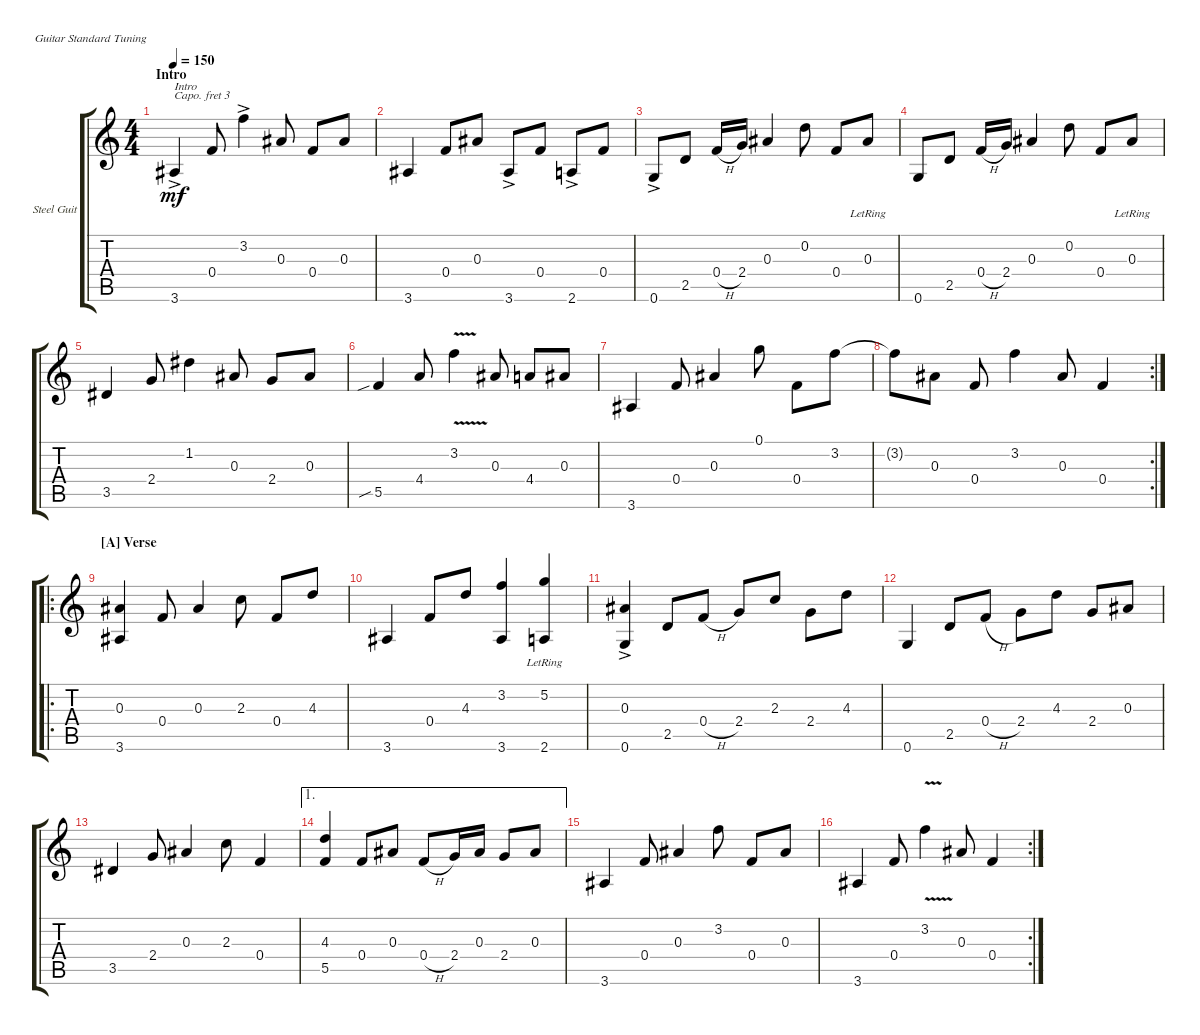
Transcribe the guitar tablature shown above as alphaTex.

\defaultSystemsLayout 4
\bracketExtendMode groupsimilarinstruments
\firstSystemTrackNameOrientation horizontal
\otherSystemsTrackNameOrientation horizontal
\track ("Steel Guitar" "Steel Guit") {instrument acousticguitarsteel}
\staff {score tabs}
\capo 3
\tuning (E4 B3 G3 D3 A2 E2)
\ts (4 4)
\section ("" "Intro")
\tempo 150
\clef g2
\ks c
3.6{ac}.4{txt "Intro" dy mf instrument acousticguitarsteel} 0.4.8 3.2{ac}.4 0.3.8 0.4.8 0.3.8 |
3.6.4 0.4.8 0.3.8 3.6{ac}.8 0.4.8 2.6{ac}.8 0.4.8 |
0.6{ac}.8 2.5.8 0.4{h}.16 2.4.16 0.3.4 0.2.8 0.4.8 0.3{lr}.8 |
0.6.8 2.5.8 0.4{h}.16 2.4.16 0.3.4 0.2.8 0.4.8 0.3{lr}.8 |
3.5.4 2.4.8 1.2.4 0.3.8 2.4.8 0.3.8 |
5.5{sib}.4 4.4.8 3.2{v}.4 0.3.8 4.4.8 0.3.8 |
3.6.4 0.4.8 0.3.4 0.1.8 0.4.8 3.2.8 |
\rc 2
3.2{t}.8 0.3.8 0.4.8 3.2.4 0.3.8 0.4.4 |
\ro
\section ("A" "Verse")
(3.6 0.3).4 0.4.8 0.3.4 2.3.8 0.4.8 4.3.8 |
3.6.4 0.4.8 4.3.8 (3.2 3.6).4 (5.2{lr} 2.6).4 |
(0.6{ac} 0.3).4 2.5.8 0.4{h}.8 2.4.8 2.3.8 2.4.8 4.3.8 |
0.6.4 2.5.8 0.4{h}.8 2.4.8 4.3.8 2.4.8 0.3.8 |
3.5.4 2.4.8 0.3.4 2.3.8 0.4.4 |
\ae 1
(5.5 4.3).4 0.4.8 0.3.8 0.4{h}.8 2.4.16 0.3.16 2.4.8 0.3.8 |
3.6.4 0.4.8 0.3.4 3.2.8 0.4.8 0.3.8 |
\rc 2
3.6.4 0.4.8 3.2{v}.4 0.3.8 0.4.4
